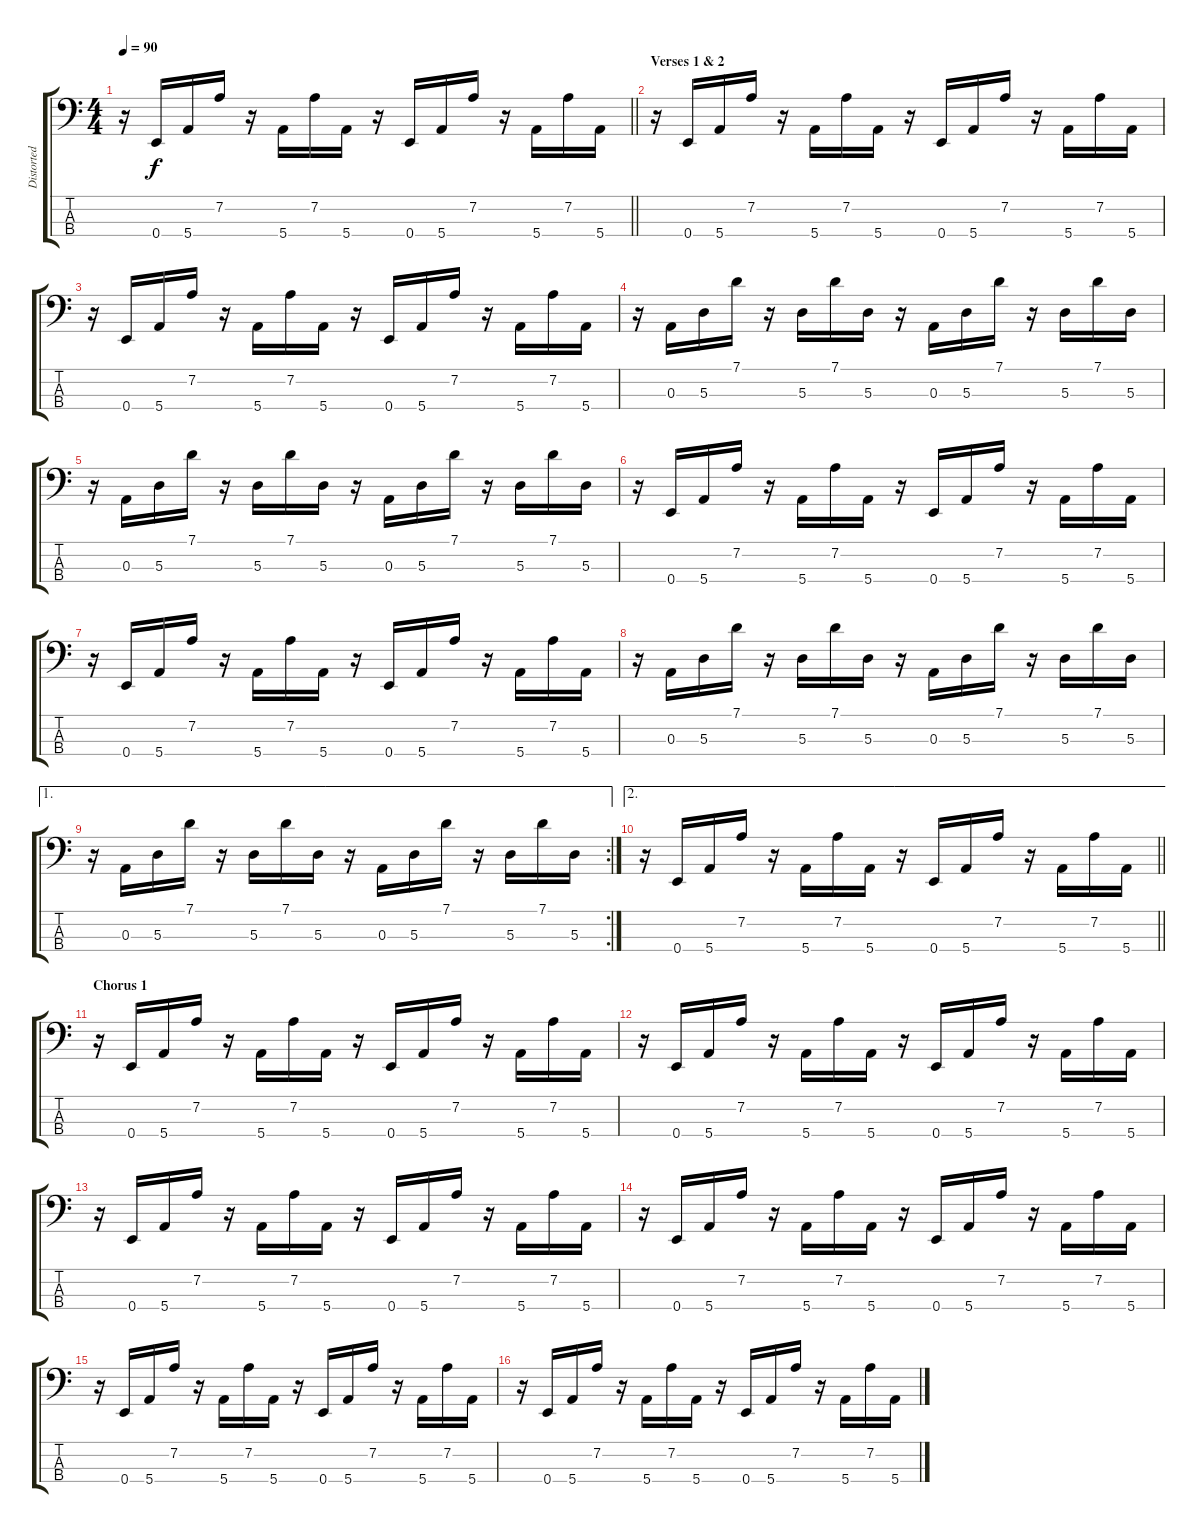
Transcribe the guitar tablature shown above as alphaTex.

\track ("Distorted Bass" "Distorted ") {instrument electricbassfinger}
\staff {score tabs}
\tuning (G2 D2 A1 E1) {hide}
\ts (4 4)
\tempo 90
\clef f4
\barLineRight lightlight
\ks c
r.16{dy f} 0.4.16 5.4.16 7.2.16 r.16 5.4.16 7.2.16 5.4.16 r.16 0.4.16 5.4.16 7.2.16 r.16 5.4.16 7.2.16 5.4.16 |
\section ("" "Verses 1 & 2")
r.16 0.4.16 5.4.16 7.2.16 r.16 5.4.16 7.2.16 5.4.16 r.16 0.4.16 5.4.16 7.2.16 r.16 5.4.16 7.2.16 5.4.16 |
r.16 0.4.16 5.4.16 7.2.16 r.16 5.4.16 7.2.16 5.4.16 r.16 0.4.16 5.4.16 7.2.16 r.16 5.4.16 7.2.16 5.4.16 |
r.16 0.3.16 5.3.16 7.1.16 r.16 5.3.16 7.1.16 5.3.16 r.16 0.3.16 5.3.16 7.1.16 r.16 5.3.16 7.1.16 5.3.16 |
r.16 0.3.16 5.3.16 7.1.16 r.16 5.3.16 7.1.16 5.3.16 r.16 0.3.16 5.3.16 7.1.16 r.16 5.3.16 7.1.16 5.3.16 |
r.16 0.4.16 5.4.16 7.2.16 r.16 5.4.16 7.2.16 5.4.16 r.16 0.4.16 5.4.16 7.2.16 r.16 5.4.16 7.2.16 5.4.16 |
r.16 0.4.16 5.4.16 7.2.16 r.16 5.4.16 7.2.16 5.4.16 r.16 0.4.16 5.4.16 7.2.16 r.16 5.4.16 7.2.16 5.4.16 |
r.16 0.3.16 5.3.16 7.1.16 r.16 5.3.16 7.1.16 5.3.16 r.16 0.3.16 5.3.16 7.1.16 r.16 5.3.16 7.1.16 5.3.16 |
\ae 1
\rc 2
r.16 0.3.16 5.3.16 7.1.16 r.16 5.3.16 7.1.16 5.3.16 r.16 0.3.16 5.3.16 7.1.16 r.16 5.3.16 7.1.16 5.3.16 |
\ae 2
\barLineRight lightlight
r.16 0.4.16 5.4.16 7.2.16 r.16 5.4.16 7.2.16 5.4.16 r.16 0.4.16 5.4.16 7.2.16 r.16 5.4.16 7.2.16 5.4.16 |
\section ("" "Chorus 1")
r.16 0.4.16 5.4.16 7.2.16 r.16 5.4.16 7.2.16 5.4.16 r.16 0.4.16 5.4.16 7.2.16 r.16 5.4.16 7.2.16 5.4.16 |
r.16 0.4.16 5.4.16 7.2.16 r.16 5.4.16 7.2.16 5.4.16 r.16 0.4.16 5.4.16 7.2.16 r.16 5.4.16 7.2.16 5.4.16 |
r.16 0.4.16 5.4.16 7.2.16 r.16 5.4.16 7.2.16 5.4.16 r.16 0.4.16 5.4.16 7.2.16 r.16 5.4.16 7.2.16 5.4.16 |
r.16 0.4.16 5.4.16 7.2.16 r.16 5.4.16 7.2.16 5.4.16 r.16 0.4.16 5.4.16 7.2.16 r.16 5.4.16 7.2.16 5.4.16 |
r.16 0.4.16 5.4.16 7.2.16 r.16 5.4.16 7.2.16 5.4.16 r.16 0.4.16 5.4.16 7.2.16 r.16 5.4.16 7.2.16 5.4.16 |
r.16 0.4.16 5.4.16 7.2.16 r.16 5.4.16 7.2.16 5.4.16 r.16 0.4.16 5.4.16 7.2.16 r.16 5.4.16 7.2.16 5.4.16
